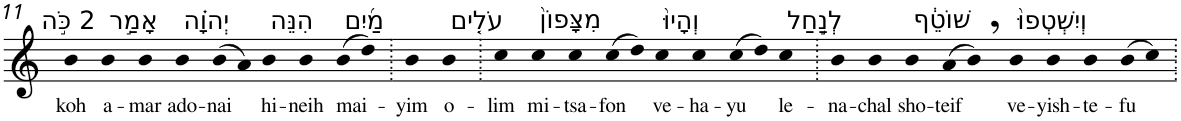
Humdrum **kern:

**kern	**text
*part1	*part1
*staff1	*staff1
*I"Piano	*
*I'Pno	*
!!LO:PB:g=z
*clefG2	*
*k[]	*
=11	=11
!LO:TX:a:t=2 כֹּ֣ה	!
!	!LO:LY:b
4b	koh
!LO:TX:a:t=אָמַ֣ר	!
!	!LO:LY:b
4b	a-
!	!LO:LY:b
4b	-mar
!LO:TX:a:t=יְהוָ֗ה	!
!	!LO:LY:b
4b	ado-
!	!LO:LY:b
(>8b	-nai
8a)	.
!LO:TX:a:t=הִנֵּה	!
!	!LO:LY:b
4b	hi-
!	!LO:LY:b
4b	-neih
!LO:TX:a:t=מַ֜יִם	!
!	!LO:LY:b
(>8b	mai-
8dd)	.
=12.	=12.
!	!LO:LY:b
4b	-yim
!LO:TX:a:t=עֹלִ֤ים	!
!	!LO:LY:b
4b	o-
=13.	=13.
!	!LO:LY:b
4cc	-lim
!LO:TX:a:t=מִצָּפוֹן֙	!
!	!LO:LY:b
4cc	mi-
!	!LO:LY:b
4cc	-tsa-
!	!LO:LY:b
(>8cc	-fon
8dd)	.
!LO:TX:a:t=וְהָיוּ֙	!
!	!LO:LY:b
4cc	ve-
!	!LO:LY:b
4cc	-ha-
!	!LO:LY:b
(>8cc	-yu
8dd)	.
!LO:TX:a:t=לְנַ֣חַל	!
!	!LO:LY:b
4cc	le-
=14.	=14.
!	!LO:LY:b
4b	-na-
!	!LO:LY:b
4b	-chal
!LO:TX:a:t=שׁוֹטֵ֔ף	!
!	!LO:LY:b
4b	sho-
!	!LO:LY:b
(>8a	-teif
8b,)	.
!LO:TX:a:t=וְיִשְׁטְפוּ֙	!
!	!LO:LY:b
4b	ve-
!	!LO:LY:b
4b	-yish-
!	!LO:LY:b
4b	-te-
!	!LO:LY:b
(>8b	-fu
8cc)	.
=.	=.
*-	*-
